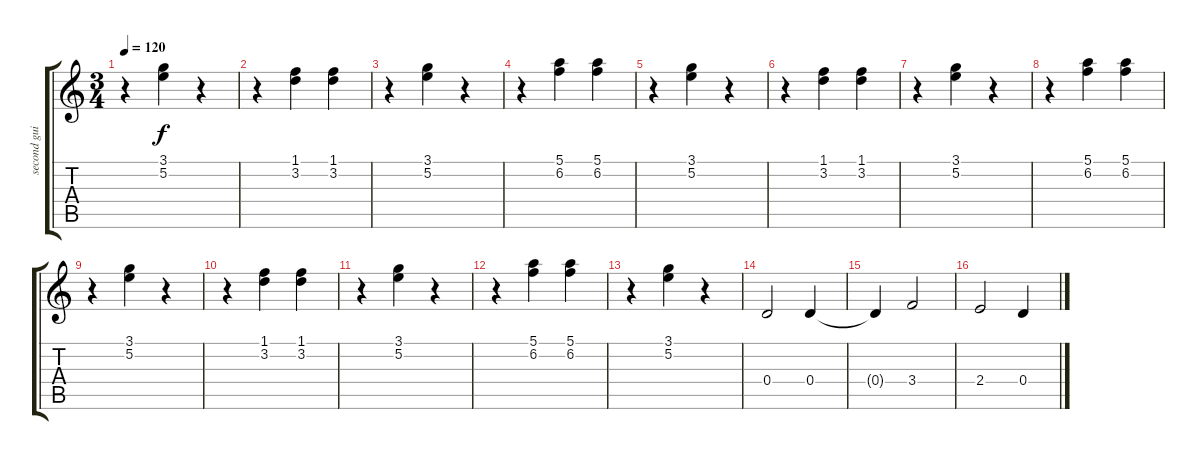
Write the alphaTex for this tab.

\track ("second guitar" "second gui") {instrument acousticguitarsteel}
\staff {score tabs}
\tuning (E4 B3 G3 D3 A2 E2) {hide}
\ts (3 4)
\tempo 120
\clef g2
\ks c
r.4{dy f} (3.1 5.2).4 r.4 |
r.4 (1.1 3.2).4 (1.1 3.2).4 |
r.4 (3.1 5.2).4 r.4 |
r.4 (5.1 6.2).4 (5.1 6.2).4 |
r.4 (3.1 5.2).4 r.4 |
r.4 (1.1 3.2).4 (1.1 3.2).4 |
r.4 (3.1 5.2).4 r.4 |
r.4 (5.1 6.2).4 (5.1 6.2).4 |
r.4 (3.1 5.2).4 r.4 |
r.4 (1.1 3.2).4 (1.1 3.2).4 |
r.4 (3.1 5.2).4 r.4 |
r.4 (5.1 6.2).4 (5.1 6.2).4 |
r.4 (3.1 5.2).4 r.4 |
0.4.2 0.4.4 |
0.4{t}.4 3.4.2 |
2.4.2 0.4.4
